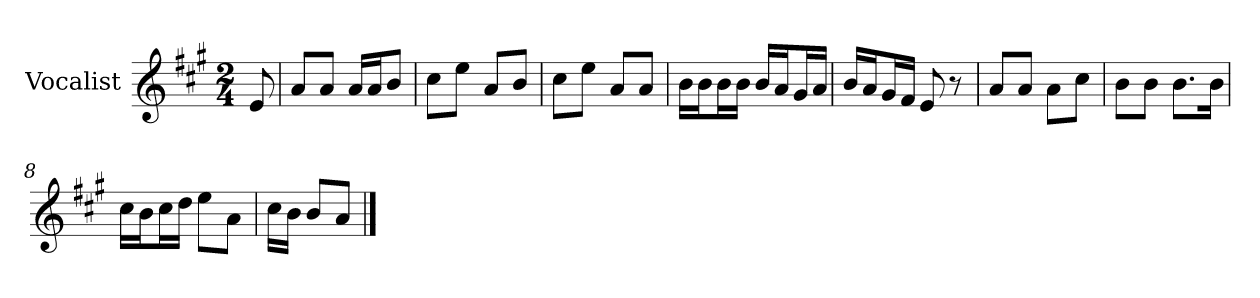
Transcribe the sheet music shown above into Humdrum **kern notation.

**kern
*part1
*staff1
*I"Vocalist
*k[f#c#g#]
*A:
*M2/4
=
8e
=1
8aL
8aJ
16aLL
16aJ
8bJ
=2
8cc#L
8eeJ
8aL
8bJ
=3
8cc#L
8eeJ
8aL
8aJ
=4
16bLL
16bJ
16bL
16bJJ
16bLL
16aJ
16g#L
16aJJ
=5
16bLL
16aJ
16g#L
16f#JJ
8e
8r
=6
8aL
8aJ
8aL
8cc#J
=7
8bL
8bJ
8.bL
16bJk
=8
16cc#LL
16bJ
16cc#L
16ddJJ
8eeL
8aJ
=9
16cc#LL
16bJJ
8bL
8aJ
==
*-
